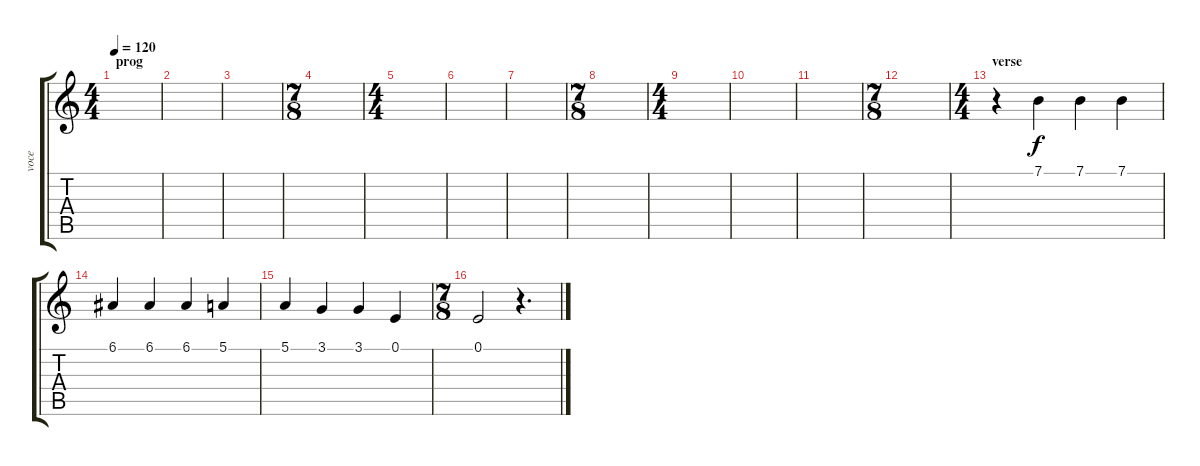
\track ("voce" "voce") {instrument baritonesax}
\staff {score tabs}
\tuning (E4 B3 G3 D3 A2 E2) {hide}
\ts (4 4)
\section ("" "prog")
\tempo 120
\clef g2
\ks c
|
|
|
\ts (7 8)
|
\ts (4 4)
|
|
|
\ts (7 8)
|
\ts (4 4)
|
|
|
\ts (7 8)
|
\ts (4 4)
\section ("" "verse")
r.4 7.1.4 7.1.4 7.1.4 |
6.1.4 6.1.4 6.1.4 5.1.4 |
5.1.4 3.1.4 3.1.4 0.1.4 |
\ts (7 8)
0.1.2 r.4{d}
